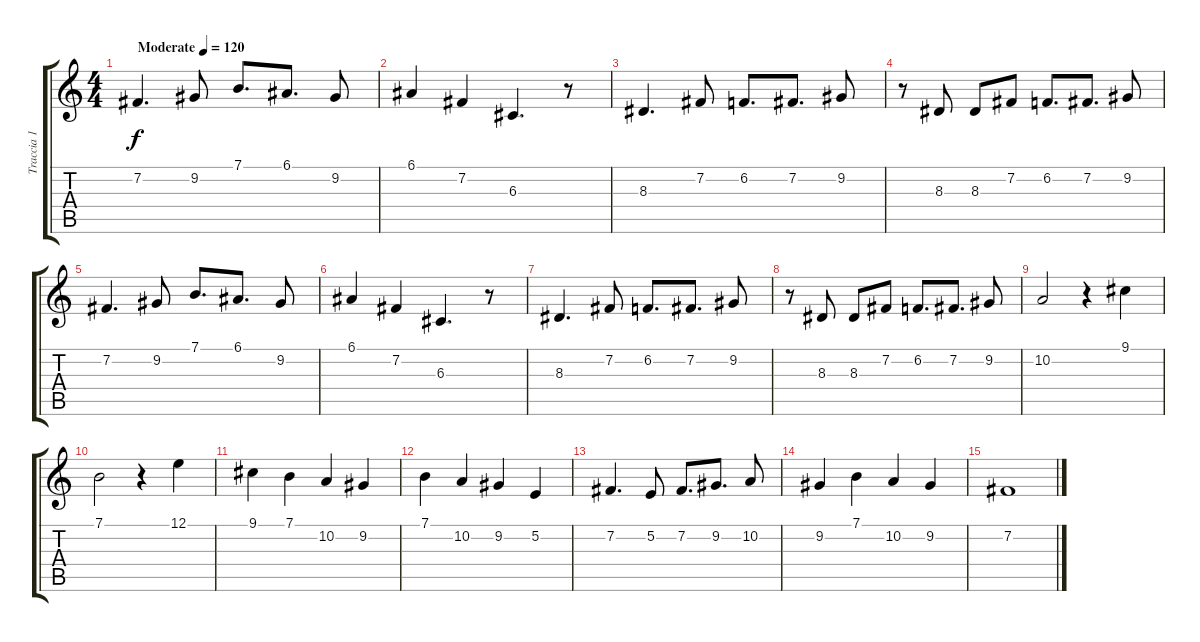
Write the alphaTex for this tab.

\track ("Traccia 1" "Traccia 1") {instrument panflute}
\staff {score tabs}
\tuning (E4 B3 G3 D3 A2 E2) {hide}
\ts (4 4)
\tempo (120 "Moderate")
\clef g2
\ks c
7.2.4{d dy f instrument panflute} 9.2.8 7.1.8{d} 6.1.8{d} 9.2.8 |
6.1.4 7.2.4 6.3.4{d} r.8 |
8.3.4{d} 7.2.8 6.2.8{d} 7.2.8{d} 9.2.8 |
r.8 8.3.8 8.3.8 7.2.8 6.2.8{d} 7.2.8{d} 9.2.8 |
7.2.4{d} 9.2.8 7.1.8{d} 6.1.8{d} 9.2.8 |
6.1.4 7.2.4 6.3.4{d} r.8 |
8.3.4{d} 7.2.8 6.2.8{d} 7.2.8{d} 9.2.8 |
r.8 8.3.8 8.3.8 7.2.8 6.2.8{d} 7.2.8{d} 9.2.8 |
10.2.2 r.4 9.1.4 |
7.1.2 r.4 12.1.4 |
9.1.4 7.1.4 10.2.4 9.2.4 |
7.1.4 10.2.4 9.2.4 5.2.4 |
7.2.4{d} 5.2.8 7.2.8{d} 9.2.8{d} 10.2.8 |
9.2.4 7.1.4 10.2.4 9.2.4 |
7.2.1
